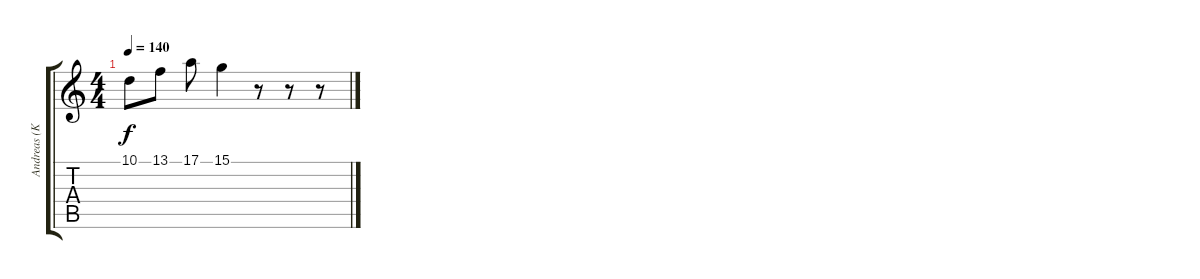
\track ("Andreas (Keyboard)" "Andreas (K") {instrument orchestralharp}
\staff {score tabs}
\tuning (E4 B3 G3 D3 A2 E2) {hide}
\ts (4 4)
\tempo 140
\clef g2
\ks c
10.1.8{dy f} 13.1.8 17.1.8 15.1.4 r.8 r.8 r.8
